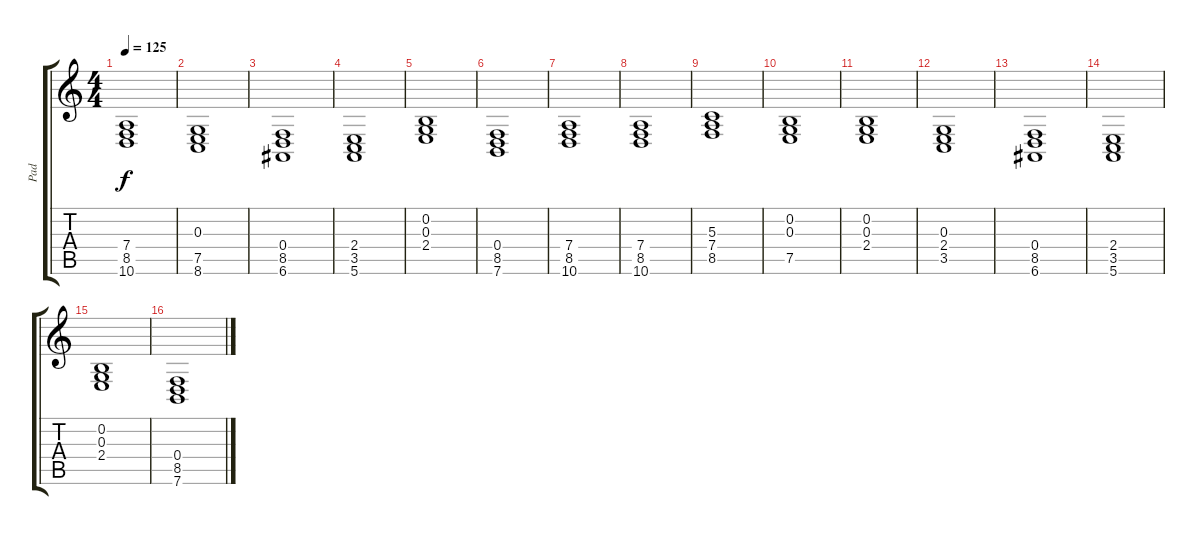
\track ("Pad" "Pad") {instrument pad8sweep}
\staff {score tabs}
\tuning (E4 B3 G3 D3 A2 E2) {hide}
\ts (4 4)
\tempo 125
\clef g2
\ks c
(7.4 8.5 10.6).1{dy f} |
(0.3 7.5 8.6).1 |
(0.4 8.5 6.6).1 |
(2.4 3.5 5.6).1 |
(0.2 0.3 2.4).1 |
(0.4 8.5 7.6).1 |
(7.4 8.5 10.6).1 |
(7.4 8.5 10.6).1 |
(5.3 7.4 8.5).1 |
(0.2 0.3 7.5).1 |
(0.2 0.3 2.4).1 |
(0.3 2.4 3.5).1 |
(0.4 8.5 6.6).1 |
(2.4 3.5 5.6).1 |
(0.2 0.3 2.4).1 |
(0.4 8.5 7.6).1
